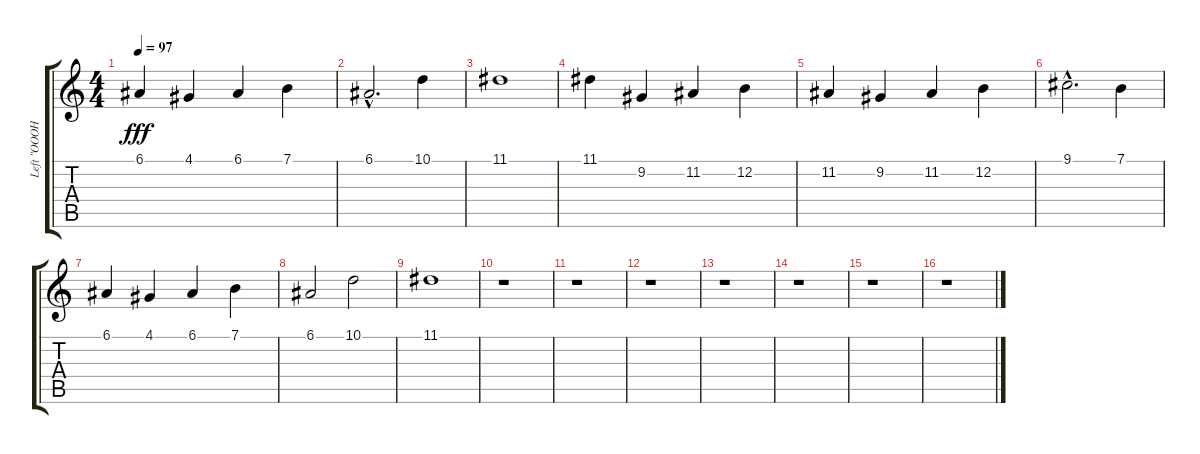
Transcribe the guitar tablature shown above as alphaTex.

\track ("Left \"OOOH\"" "Left \"OOOH") {instrument voiceoohs}
\staff {score tabs}
\tuning (E4 B3 G3 D3 A2 E2) {hide}
\ts (4 4)
\tempo 97
\clef g2
\ks c
6.1.4{dy fff} 4.1.4 6.1.4 7.1.4 |
6.1{hac}.2{d} 10.1.4 |
11.1.1 |
11.1.4 9.2.4 11.2.4 12.2.4 |
11.2.4 9.2.4 11.2.4 12.2.4 |
9.1{hac}.2{d} 7.1.4 |
6.1.4 4.1.4 6.1.4 7.1.4 |
6.1.2 10.1.2 |
11.1.1 |
r.1 |
r.1 |
r.1 |
r.1 |
r.1 |
r.1 |
r.1
